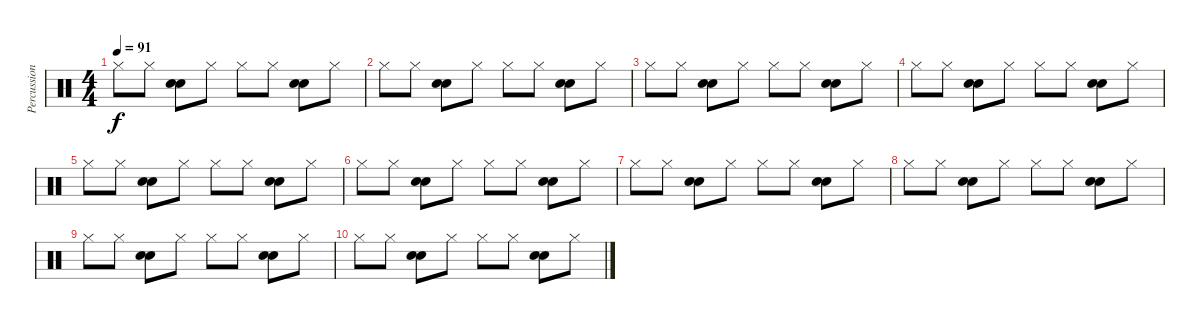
\track ("Percussions" "Percussion") {instrument percussion}
\staff {score}
\articulation defaults
\ts (4 4)
\tempo 91
\clef neutral
\ks c "Hi-Hat (closed)".8{dy f} "Hi-Hat (closed)".8
("Snare (hit) 2" "Electric Snare (hit)").8 "Hi-Hat (closed)".8 "Hi-Hat (closed)".8 "Hi-Hat (closed)".8 ("Snare (hit) 2" "Electric Snare (hit)").8 "Hi-Hat (closed)".8 |
"Hi-Hat (closed)".8 "Hi-Hat (closed)".8 ("Snare (hit) 2" "Electric Snare (hit)").8 "Hi-Hat (closed)".8 "Hi-Hat (closed)".8 "Hi-Hat (closed)".8 ("Snare (hit) 2" "Electric Snare (hit)").8 "Hi-Hat (closed)".8 |
"Hi-Hat (closed)".8 "Hi-Hat (closed)".8 ("Snare (hit) 2" "Electric Snare (hit)").8 "Hi-Hat (closed)".8 "Hi-Hat (closed)".8 "Hi-Hat (closed)".8 ("Snare (hit) 2" "Electric Snare (hit)").8 "Hi-Hat (closed)".8 |
"Hi-Hat (closed)".8 "Hi-Hat (closed)".8 ("Snare (hit) 2" "Electric Snare (hit)").8 "Hi-Hat (closed)".8 "Hi-Hat (closed)".8 "Hi-Hat (closed)".8 ("Snare (hit) 2" "Electric Snare (hit)").8 "Hi-Hat (closed)".8 |
"Hi-Hat (closed)".8 "Hi-Hat (closed)".8 ("Snare (hit) 2" "Electric Snare (hit)").8 "Hi-Hat (closed)".8 "Hi-Hat (closed)".8 "Hi-Hat (closed)".8 ("Snare (hit) 2" "Electric Snare (hit)").8 "Hi-Hat (closed)".8 |
"Hi-Hat (closed)".8 "Hi-Hat (closed)".8 ("Snare (hit) 2" "Electric Snare (hit)").8 "Hi-Hat (closed)".8 "Hi-Hat (closed)".8 "Hi-Hat (closed)".8 ("Snare (hit) 2" "Electric Snare (hit)").8 "Hi-Hat (closed)".8 |
"Hi-Hat (closed)".8 "Hi-Hat (closed)".8 ("Snare (hit) 2" "Electric Snare (hit)").8 "Hi-Hat (closed)".8 "Hi-Hat (closed)".8 "Hi-Hat (closed)".8 ("Snare (hit) 2" "Electric Snare (hit)").8 "Hi-Hat (closed)".8 |
"Hi-Hat (closed)".8 "Hi-Hat (closed)".8 ("Snare (hit) 2" "Electric Snare (hit)").8 "Hi-Hat (closed)".8 "Hi-Hat (closed)".8 "Hi-Hat (closed)".8 ("Snare (hit) 2" "Electric Snare (hit)").8 "Hi-Hat (closed)".8 |
"Hi-Hat (closed)".8 "Hi-Hat (closed)".8 ("Snare (hit) 2" "Electric Snare (hit)").8 "Hi-Hat (closed)".8 "Hi-Hat (closed)".8 "Hi-Hat (closed)".8 ("Snare (hit) 2" "Electric Snare (hit)").8 "Hi-Hat (closed)".8 |
"Hi-Hat (closed)".8 "Hi-Hat (closed)".8 ("Snare (hit) 2" "Electric Snare (hit)").8 "Hi-Hat (closed)".8 "Hi-Hat (closed)".8 "Hi-Hat (closed)".8 ("Snare (hit) 2" "Electric Snare (hit)").8 "Hi-Hat (closed)".8
